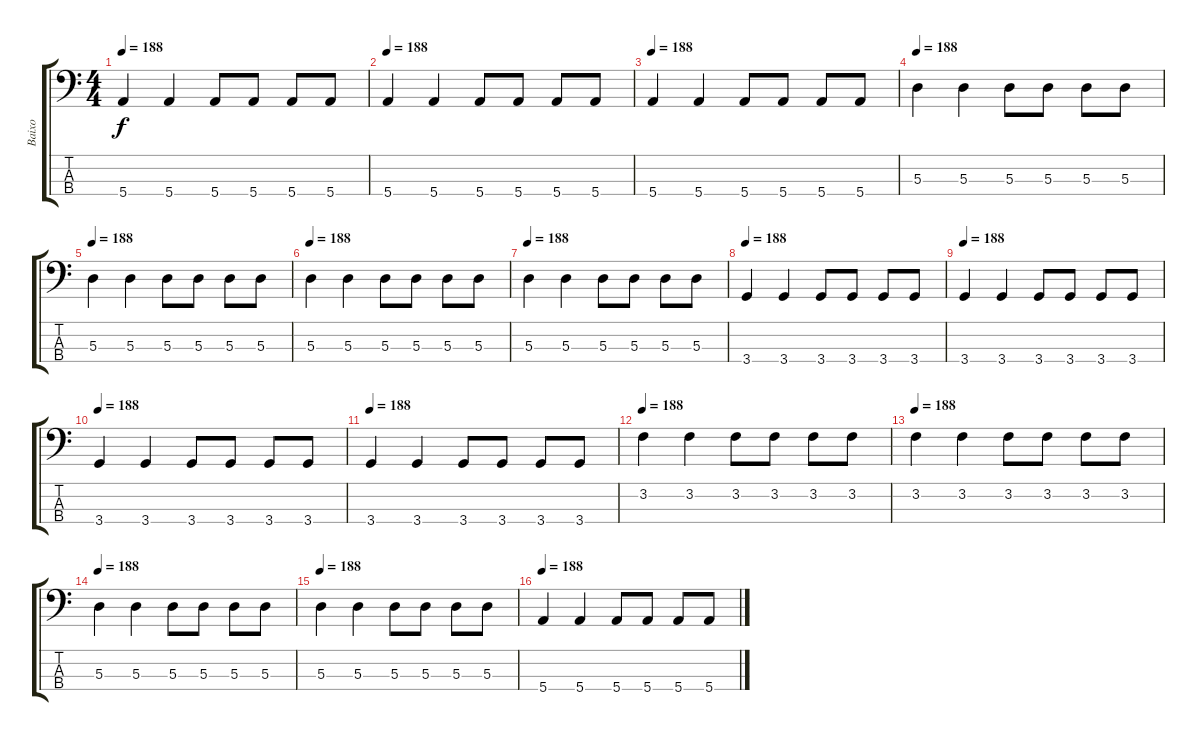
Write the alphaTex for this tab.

\track ("Baixo" "Baixo") {instrument electricbasspick}
\staff {score tabs}
\tuning (G2 D2 A1 E1) {hide}
\ts (4 4)
\tempo 188
\clef f4
\ks c
5.4.4{dy f} 5.4.4 5.4.8 5.4.8 5.4.8 5.4.8 |
\tempo 188
5.4.4 5.4.4 5.4.8 5.4.8 5.4.8 5.4.8 |
\tempo 188
5.4.4 5.4.4 5.4.8 5.4.8 5.4.8 5.4.8 |
\tempo 188
5.3.4 5.3.4 5.3.8 5.3.8 5.3.8 5.3.8 |
\tempo 188
5.3.4 5.3.4 5.3.8 5.3.8 5.3.8 5.3.8 |
\tempo 188
5.3.4 5.3.4 5.3.8 5.3.8 5.3.8 5.3.8 |
\tempo 188
5.3.4 5.3.4 5.3.8 5.3.8 5.3.8 5.3.8 |
\tempo 188
3.4.4 3.4.4 3.4.8 3.4.8 3.4.8 3.4.8 |
\tempo 188
3.4.4 3.4.4 3.4.8 3.4.8 3.4.8 3.4.8 |
\tempo 188
3.4.4 3.4.4 3.4.8 3.4.8 3.4.8 3.4.8 |
\tempo 188
3.4.4 3.4.4 3.4.8 3.4.8 3.4.8 3.4.8 |
\tempo 188
3.2.4 3.2.4 3.2.8 3.2.8 3.2.8 3.2.8 |
\tempo 188
3.2.4 3.2.4 3.2.8 3.2.8 3.2.8 3.2.8 |
\tempo 188
5.3.4 5.3.4 5.3.8 5.3.8 5.3.8 5.3.8 |
\tempo 188
5.3.4 5.3.4 5.3.8 5.3.8 5.3.8 5.3.8 |
\tempo 188
5.4.4 5.4.4 5.4.8 5.4.8 5.4.8 5.4.8
